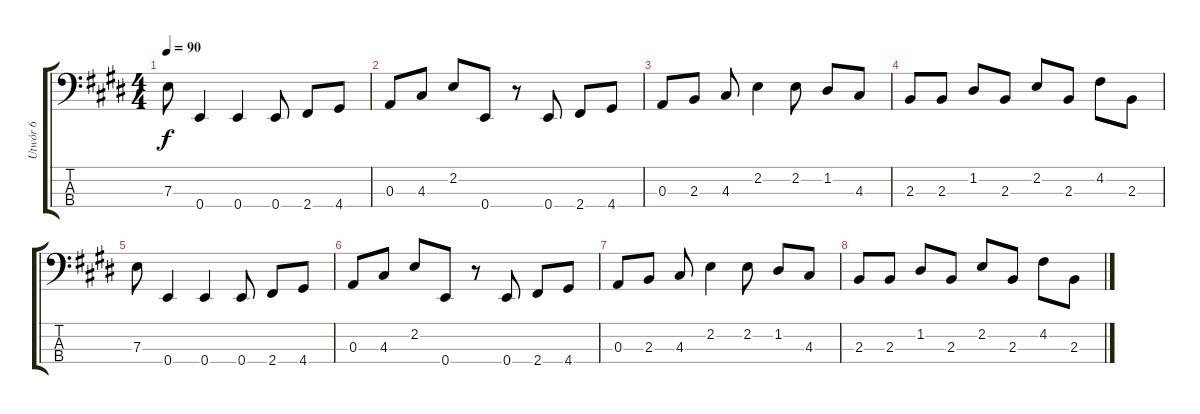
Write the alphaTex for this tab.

\track ("Utwór 6" "Utwór 6") {instrument electricbasspick}
\staff {score tabs}
\tuning (G2 D2 A1 E1) {hide}
\ts (4 4)
\tempo 90
\clef f4
\ks e
7.3.8{dy f} 0.4.4 0.4.4 0.4.8 2.4.8 4.4.8 |
0.3.8 4.3.8 2.2.8 0.4.8 r.8 0.4.8 2.4.8 4.4.8 |
0.3.8 2.3.8 4.3.8 2.2.4 2.2.8 1.2.8 4.3.8 |
2.3.8 2.3.8 1.2.8 2.3.8 2.2.8 2.3.8 4.2.8 2.3.8 |
7.3.8 0.4.4 0.4.4 0.4.8 2.4.8 4.4.8 |
0.3.8 4.3.8 2.2.8 0.4.8 r.8 0.4.8 2.4.8 4.4.8 |
0.3.8 2.3.8 4.3.8 2.2.4 2.2.8 1.2.8 4.3.8 |
2.3.8 2.3.8 1.2.8 2.3.8 2.2.8 2.3.8 4.2.8 2.3.8
